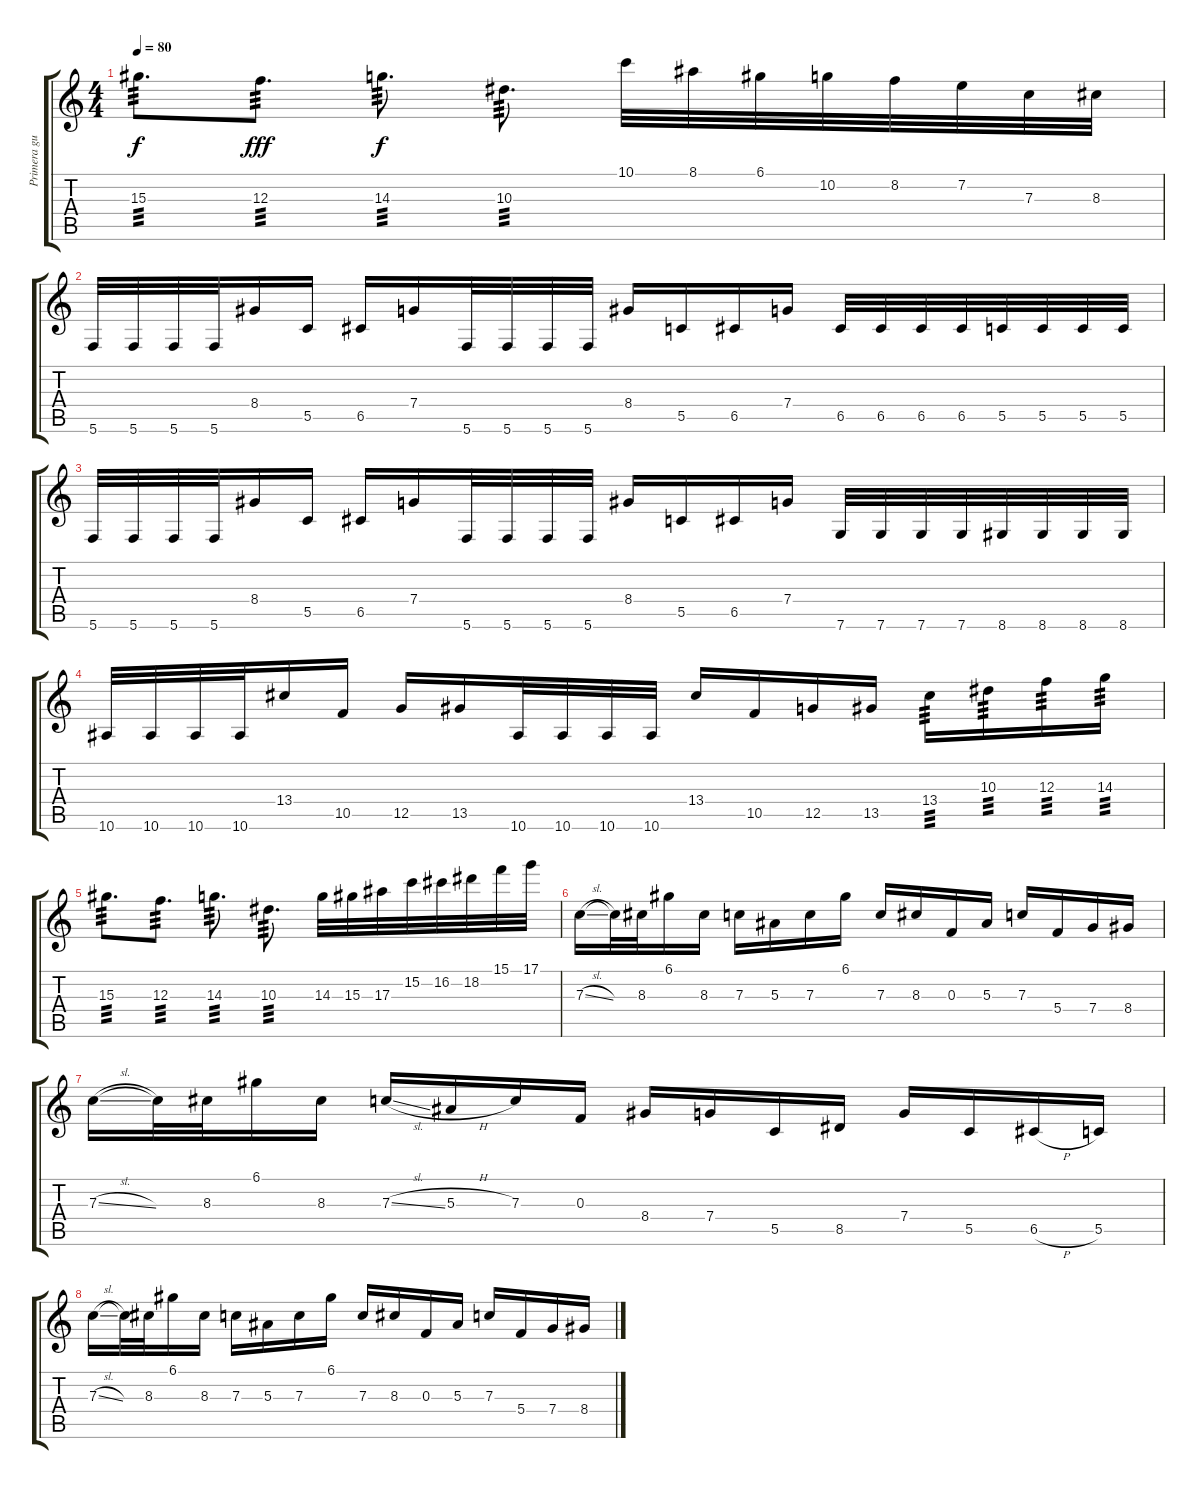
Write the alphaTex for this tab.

\track ("Primera guitarra" "Primera gu") {instrument distortionguitar}
\staff {score tabs}
\tuning (D4 A3 F3 C3 G2 C2) {hide}
\ts (4 4)
\tempo 80
\clef g2
\ks c
15.3.8{d tp 3 dy f} 12.3.8{d tp 3 dy fff} 14.3.8{d tp 3 dy f} 10.3.8{d tp 3} 10.1.32 8.1.32 6.1.32 10.2.32 8.2.32 7.2.32 7.3.32 8.3.32 |
5.6.32 5.6.32 5.6.32 5.6.32 8.4.16 5.5.16 6.5.16 7.4.16 5.6.32 5.6.32 5.6.32 5.6.32 8.4.16 5.5.16 6.5.16 7.4.16 6.5.32 6.5.32 6.5.32 6.5.32 5.5.32 5.5.32 5.5.32 5.5.32 |
5.6.32 5.6.32 5.6.32 5.6.32 8.4.16 5.5.16 6.5.16 7.4.16 5.6.32 5.6.32 5.6.32 5.6.32 8.4.16 5.5.16 6.5.16 7.4.16 7.6.32 7.6.32 7.6.32 7.6.32 8.6.32 8.6.32 8.6.32 8.6.32 |
10.6.32 10.6.32 10.6.32 10.6.32 13.4.16 10.5.16 12.5.16 13.5.16 10.6.32 10.6.32 10.6.32 10.6.32 13.4.16 10.5.16 12.5.16 13.5.16 13.4.16{tp 3} 10.3.16{tp 3} 12.3.16{tp 3} 14.3.16{tp 3} |
15.3.8{d tp 3} 12.3.8{d tp 3} 14.3.8{d tp 3} 10.3.8{d tp 3} 14.3.32 15.3.32 17.3.32 15.2.32 16.2.32 18.2.32 15.1.32 17.1.32 |
7.3{sl}.16 7.3{t}.32 8.3.32 6.1.16 8.3.16 7.3.16 5.3.16 7.3.16 6.1.16 7.3.16 8.3.16 0.3.16 5.3.16 7.3.16 5.4.16 7.4.16 8.4.16 |
7.3{sl}.16 7.3{t}.32 8.3.32 6.1.16 8.3.16 7.3{sl}.16 5.3{h}.16 7.3.16 0.3.16 8.4.16 7.4.16 5.5.16 8.5.16 7.4.16 5.5.16 6.5{h}.16 5.5.16 |
7.3{sl}.16 7.3{t}.32 8.3.32 6.1.16 8.3.16 7.3.16 5.3.16 7.3.16 6.1.16 7.3.16 8.3.16 0.3.16 5.3.16 7.3.16 5.4.16 7.4.16 8.4.16
